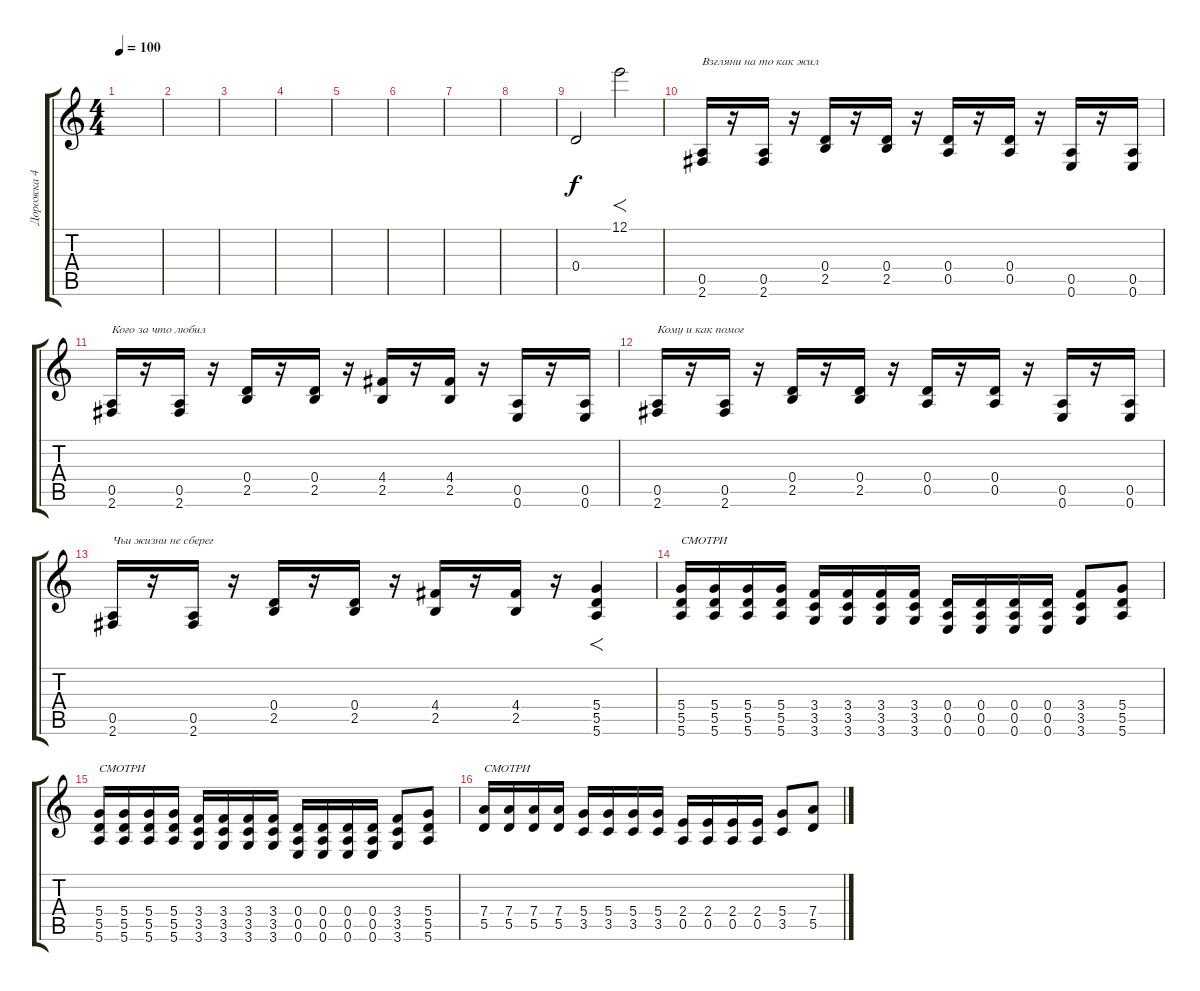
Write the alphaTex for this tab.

\track ("Дорожка 4" "Дорожка 4") {instrument overdrivenguitar}
\staff {score tabs}
\tuning (E4 B3 G3 D3 A2 E2) {hide}
\ts (4 4)
\tempo 100
\clef g2
\ks c
|
|
|
|
|
|
|
|
0.4.2 12.1.2{f} |
(0.5 2.6).16{txt "Взгляни на то как жил"} r.16 (0.5 2.6).16 r.16 (0.4 2.5).16 r.16 (0.4 2.5).16 r.16 (0.4 0.5).16 r.16 (0.4 0.5).16 r.16 (0.5 0.6).16 r.16 (0.5 0.6).16 |
(0.5 2.6).16{txt "Кого за что любил"} r.16 (0.5 2.6).16 r.16 (0.4 2.5).16 r.16 (0.4 2.5).16 r.16 (4.4 2.5).16 r.16 (4.4 2.5).16 r.16 (0.5 0.6).16 r.16 (0.5 0.6).16 |
(0.5 2.6).16{txt "Кому и как помог"} r.16 (0.5 2.6).16 r.16 (0.4 2.5).16 r.16 (0.4 2.5).16 r.16 (0.4 0.5).16 r.16 (0.4 0.5).16 r.16 (0.5 0.6).16 r.16 (0.5 0.6).16 |
(0.5 2.6).16{txt "Чьи жизни не сберег"} r.16 (0.5 2.6).16 r.16 (0.4 2.5).16 r.16 (0.4 2.5).16 r.16 (4.4 2.5).16 r.16 (4.4 2.5).16 r.16 (5.4 5.5 5.6).4{f} |
(5.4 5.5 5.6).16{txt "СМОТРИ"} (5.4 5.5 5.6).16 (5.4 5.5 5.6).16 (5.4 5.5 5.6).16 (3.4 3.5 3.6).16 (3.4 3.5 3.6).16 (3.4 3.5 3.6).16 (3.4 3.5 3.6).16 (0.4 0.5 0.6).16 (0.4 0.5 0.6).16 (0.4 0.5 0.6).16 (0.4 0.5 0.6).16 (3.4 3.5 3.6).8 (5.4 5.5 5.6).8 |
(5.4 5.5 5.6).16{txt "СМОТРИ"} (5.4 5.5 5.6).16 (5.4 5.5 5.6).16 (5.4 5.5 5.6).16 (3.4 3.5 3.6).16 (3.4 3.5 3.6).16 (3.4 3.5 3.6).16 (3.4 3.5 3.6).16 (0.4 0.5 0.6).16 (0.4 0.5 0.6).16 (0.4 0.5 0.6).16 (0.4 0.5 0.6).16 (3.4 3.5 3.6).8 (5.4 5.5 5.6).8 |
(7.4 5.5).16{txt "СМОТРИ"} (7.4 5.5).16 (7.4 5.5).16 (7.4 5.5).16 (5.4 3.5).16 (5.4 3.5).16 (5.4 3.5).16 (5.4 3.5).16 (2.4 0.5).16 (2.4 0.5).16 (2.4 0.5).16 (2.4 0.5).16 (5.4 3.5).8 (7.4 5.5).8
